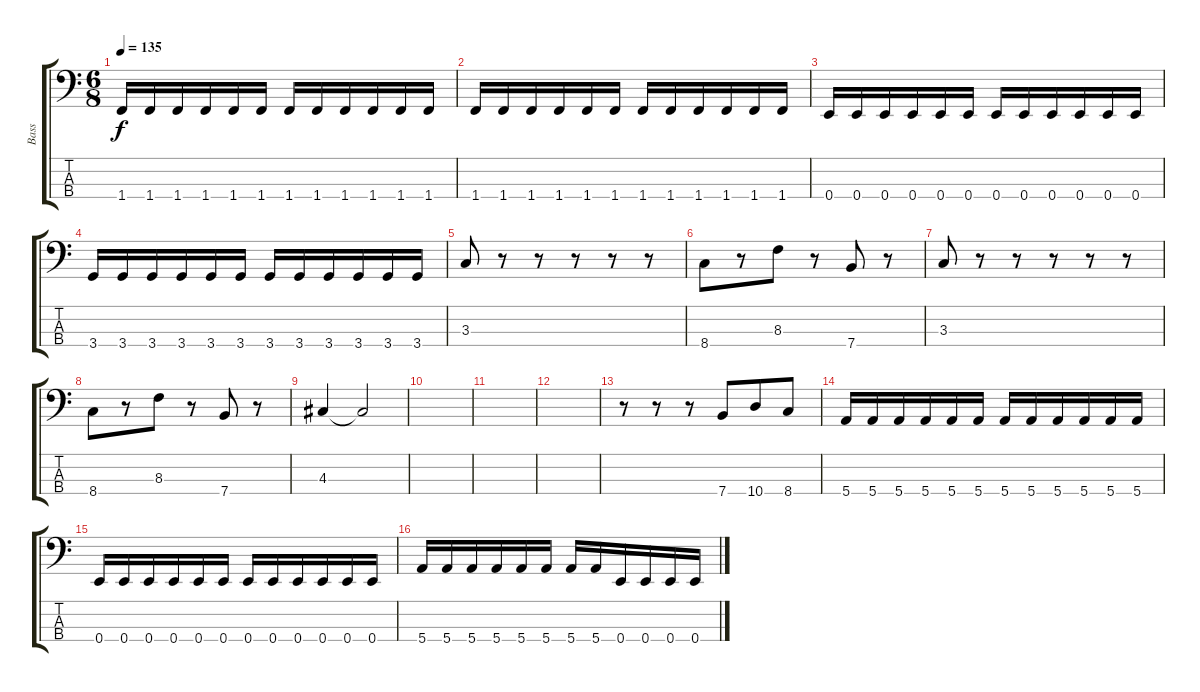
\track ("Bass" "Bass") {instrument electricbassfinger}
\staff {score tabs}
\tuning (G2 D2 A1 E1) {hide}
\ts (6 8)
\tempo 135
\clef f4
\ks c
1.4.16{dy f} 1.4.16 1.4.16 1.4.16 1.4.16 1.4.16 1.4.16 1.4.16 1.4.16 1.4.16 1.4.16 1.4.16 |
1.4.16 1.4.16 1.4.16 1.4.16 1.4.16 1.4.16 1.4.16 1.4.16 1.4.16 1.4.16 1.4.16 1.4.16 |
0.4.16 0.4.16 0.4.16 0.4.16 0.4.16 0.4.16 0.4.16 0.4.16 0.4.16 0.4.16 0.4.16 0.4.16 |
3.4.16 3.4.16 3.4.16 3.4.16 3.4.16 3.4.16 3.4.16 3.4.16 3.4.16 3.4.16 3.4.16 3.4.16 |
3.3.8 r.8 r.8 r.8 r.8 r.8 |
8.4.8 r.8 8.3.8 r.8 7.4.8 r.8 |
3.3.8 r.8 r.8 r.8 r.8 r.8 |
8.4.8 r.8 8.3.8 r.8 7.4.8 r.8 |
4.3.4 4.3{t}.2 |
|
|
|
r.8 r.8 r.8 7.4.8 10.4.8 8.4.8 |
5.4.16 5.4.16 5.4.16 5.4.16 5.4.16 5.4.16 5.4.16 5.4.16 5.4.16 5.4.16 5.4.16 5.4.16 |
0.4.16 0.4.16 0.4.16 0.4.16 0.4.16 0.4.16 0.4.16 0.4.16 0.4.16 0.4.16 0.4.16 0.4.16 |
5.4.16 5.4.16 5.4.16 5.4.16 5.4.16 5.4.16 5.4.16 5.4.16 0.4.16 0.4.16 0.4.16 0.4.16
